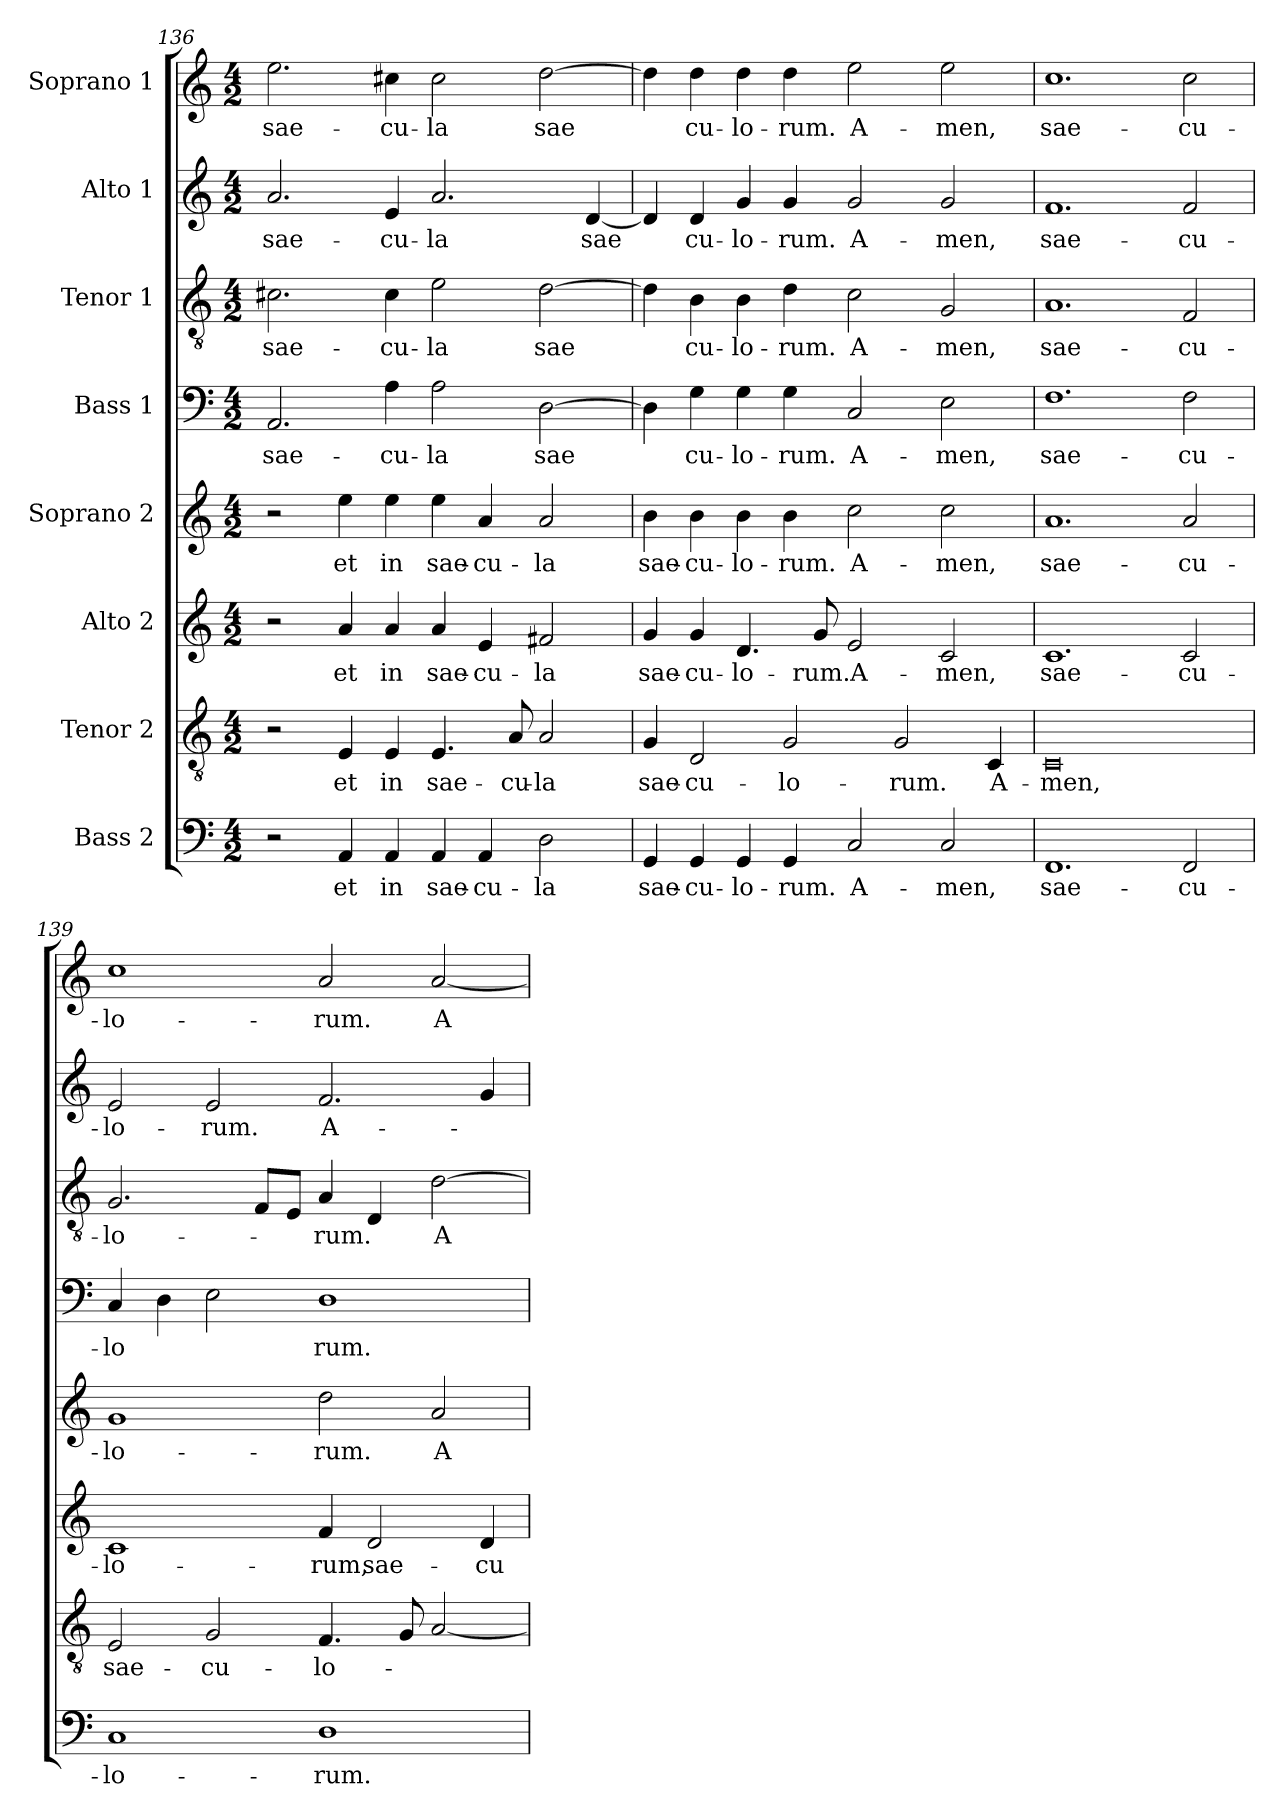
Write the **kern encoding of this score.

**kern	**text	**kern	**text	**kern	**text	**kern	**text	**kern	**text	**kern	**text	**kern	**text	**kern	**text
*part8	*part8	*part7	*part7	*part6	*part6	*part5	*part5	*part4	*part4	*part3	*part3	*part2	*part2	*part1	*part1
*staff8	*staff8	*staff7	*staff7	*staff6	*staff6	*staff5	*staff5	*staff4	*staff4	*staff3	*staff3	*staff2	*staff2	*staff1	*staff1
*I"Bass 2	*	*I"Tenor 2	*	*I"Alto 2	*	*I"Soprano 2	*	*I"Bass 1	*	*I"Tenor 1	*	*I"Alto 1	*	*I"Soprano 1	*
!!LO:LB:g=z
*clefF4	*	*clefGv2	*	*clefG2	*	*clefG2	*	*clefF4	*	*clefGv2	*	*clefG2	*	*clefG2	*
*k[]	*	*k[]	*	*k[]	*	*k[]	*	*k[]	*	*k[]	*	*k[]	*	*k[]	*
*M4/2	*	*M4/2	*	*M4/2	*	*M4/2	*	*M4/2	*	*M4/2	*	*M4/2	*	*M4/2	*
=136	=136	=136	=136	=136	=136	=136	=136	=136	=136	=136	=136	=136	=136	=136	=136
2r	.	2r	.	2r	.	2r	.	2.AA/	sae-	2.c#X\	sae-	2.a/	sae-	2.ee\	sae-
4AA/	et	4E/	et	4a/	et	4ee\	et	.	.	.	.	.	.	.	.
4AA/	in	4E/	in	4a/	in	4ee\	in	4A\	cu-	4c#\	cu-	4e/	cu-	4cc#X\	cu-
4AA/	sae-	4.E/	sae-	4a/	sae-	4ee\	sae-	2A\	la	2e\	la	2.a/	la	2cc#\	la
4AA/	cu-	.	.	4e/	cu-	4a/	cu-	.	.	.	.	.	.	.	.
.	.	8A/	cu-	.	.	.	.	.	.	.	.	.	.	.	.
2D\	la	2A/	la	2f#X/	la	2a/	la	[2D\	sae-	[2d\	sae-	.	.	[2dd\	sae-
.	.	.	.	.	.	.	.	.	.	.	.	[4d/	sae-	.	.
=137	=137	=137	=137	=137	=137	=137	=137	=137	=137	=137	=137	=137	=137	=137	=137
4GG/	sae-	4G/	sae-	4g/	sae-	4b\	sae-	4D\]	-	4d\]	-	4d/]	-	4dd\]	-
4GG/	cu-	2D/	cu-	4g/	cu-	4b\	cu-	4G\	cu-	4B\	cu-	4d/	cu-	4dd\	cu-
4GG/	lo-	.	.	4.d/	lo-	4b\	lo-	4G\	lo-	4B\	lo-	4g/	lo-	4dd\	lo-
4GG/	rum.	2G/	lo-	.	.	4b\	rum.	4G\	rum.	4d\	rum.	4g/	rum.	4dd\	rum.
.	.	.	.	8g/	rum.	.	.	.	.	.	.	.	.	.	.
2C/	A-	.	.	2e/	A-	2cc\	A-	2C/	A-	2c\	A-	2g/	A-	2ee\	A-
.	.	2G/	rum.	.	.	.	.	.	.	.	.	.	.	.	.
2C/	men,	.	.	2c/	men,	2cc\	men,	2E\	men,	2G/	men,	2g/	men,	2ee\	men,
.	.	4C/	A-	.	.	.	.	.	.	.	.	.	.	.	.
=138	=138	=138	=138	=138	=138	=138	=138	=138	=138	=138	=138	=138	=138	=138	=138
1.FF	sae-	0C	men,	1.c	sae-	1.a	sae-	1.F	sae-	1.A	sae-	1.f	sae-	1.cc	sae-
2FF/	cu-	.	.	2c/	cu-	2a/	cu-	2F\	cu-	2F/	cu-	2f/	cu-	2cc\	cu-
=139	=139	=139	=139	=139	=139	=139	=139	=139	=139	=139	=139	=139	=139	=139	=139
1C	lo-	2E/	sae-	1c	lo-	1g	lo-	4C/	lo	2.G/	lo-	2e/	lo-	1cc	lo-
.	.	.	.	.	.	.	.	4D\	-	.	.	.	.	.	.
.	.	2G/	cu-	.	.	.	.	2E\	.	.	.	2e/	rum.	.	.
.	.	.	.	.	.	.	.	.	.	8F/L	.	.	.	.	.
.	.	.	.	.	.	.	.	.	.	8E/J	.	.	.	.	.
1D	rum.	4.F/	lo-	4f/	rum,	2dd\	rum.	1D	rum.	4A/	rum.	2.f/	A-	2a/	rum.
.	.	.	.	2d/	sae-	.	.	.	.	4D/	.	.	.	.	.
.	.	8G/	.	.	.	.	.	.	.	.	.	.	.	.	.
.	.	[2A/	.	.	.	2a/	A-	.	.	[2d\	A-	.	.	[2a/	A-
.	.	.	.	4d/	cu-	.	.	.	.	.	.	4g/	.	.	.
=	=	=	=	=	=	=	=	=	=	=	=	=	=	=	=
*-	*-	*-	*-	*-	*-	*-	*-	*-	*-	*-	*-	*-	*-	*-	*-
